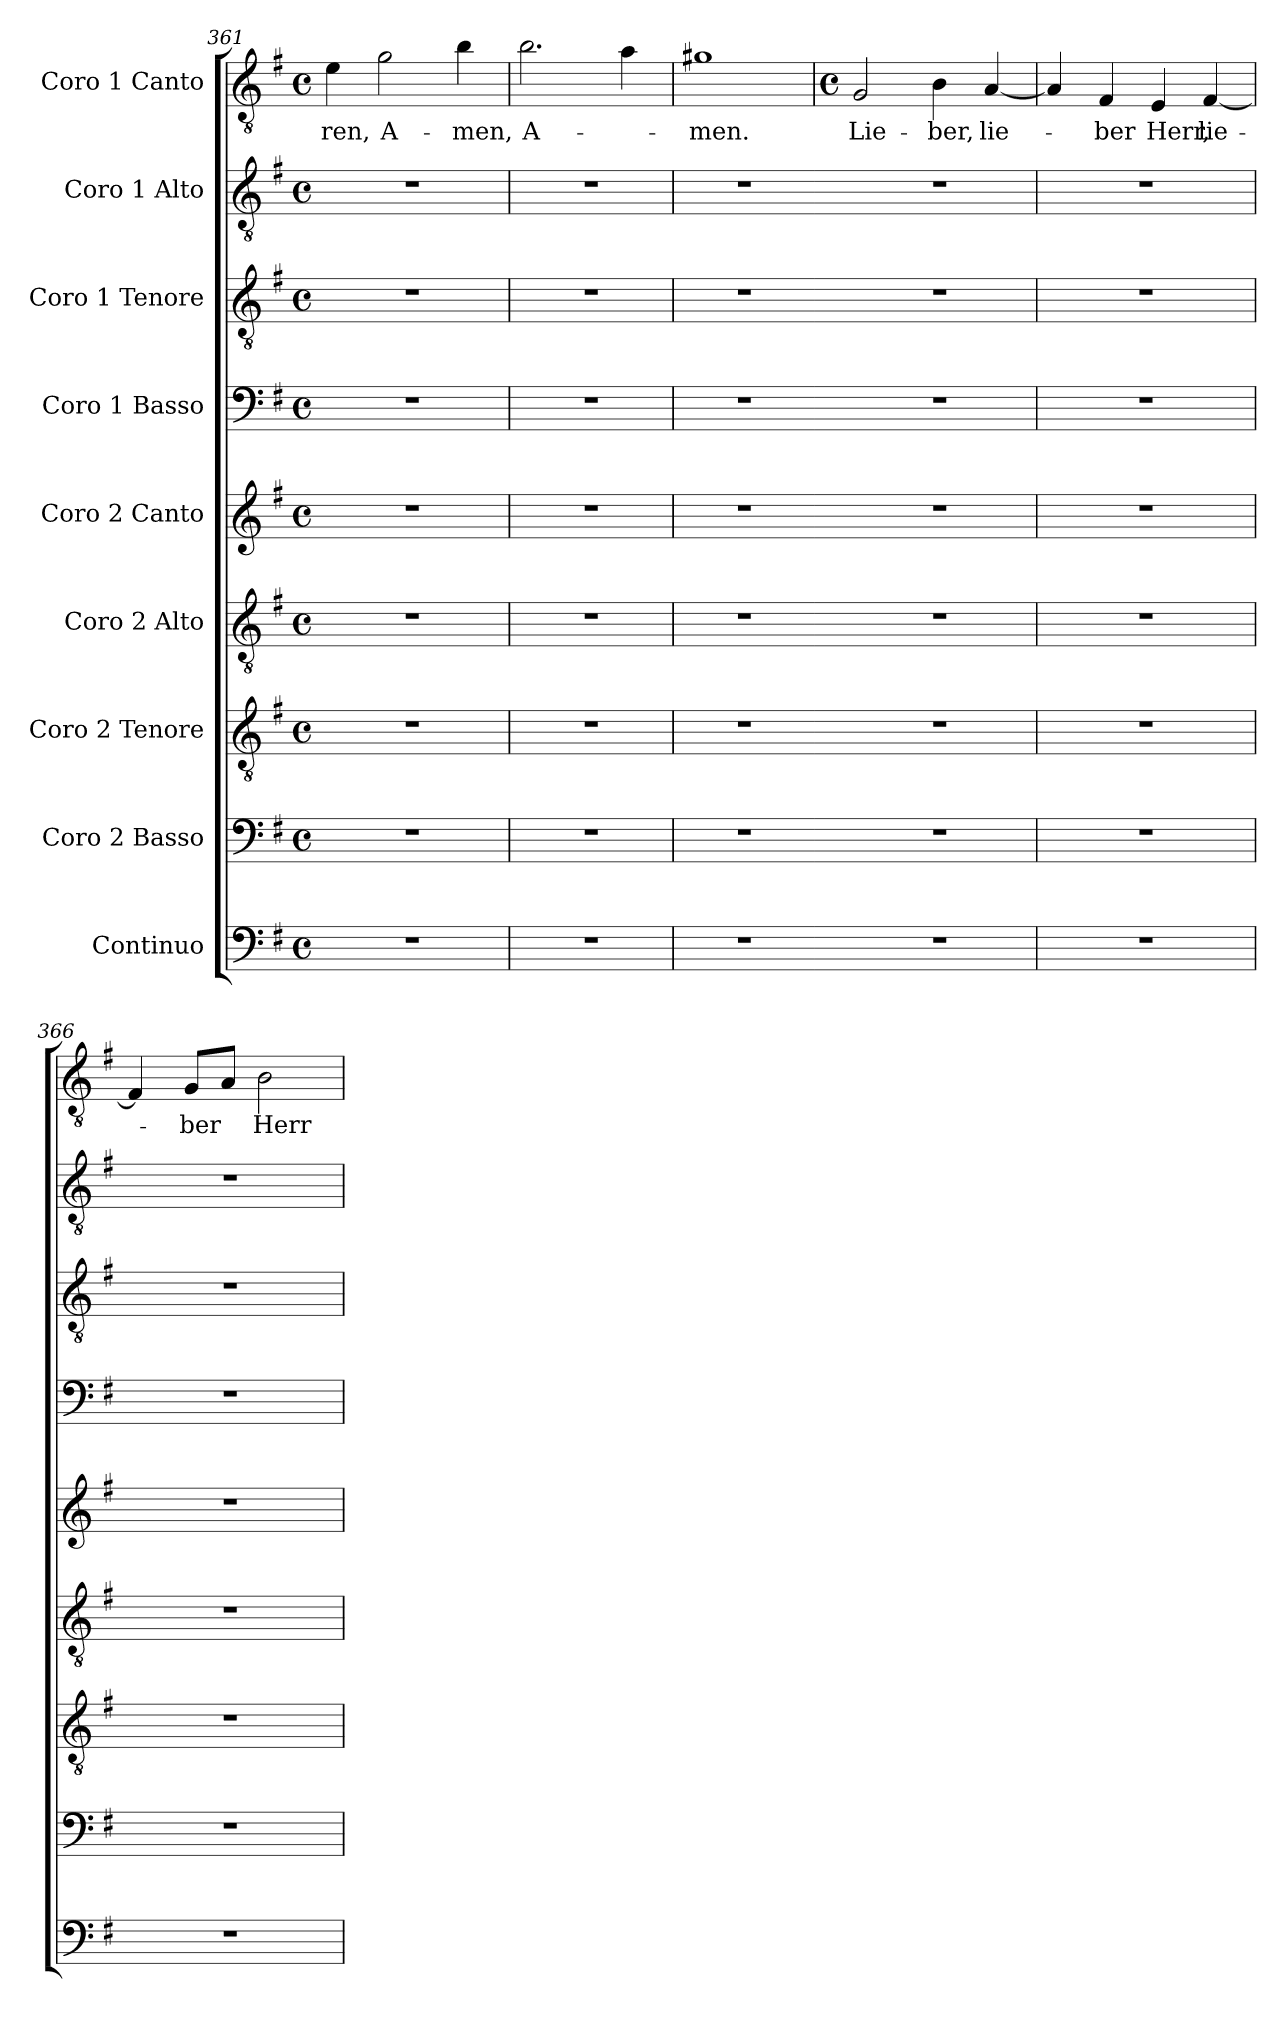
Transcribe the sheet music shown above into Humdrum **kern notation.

**kern	**kern	**kern	**kern	**kern	**kern	**kern	**kern	**kern	**text
*part9	*part8	*part7	*part6	*part5	*part4	*part3	*part2	*part1	*part1
*staff9	*staff8	*staff7	*staff6	*staff5	*staff4	*staff3	*staff2	*staff1	*staff1
*I"Continuo	*I"Coro 2  Basso	*I"Coro 2  Tenore	*I"Coro 2  Alto	*I"Coro 2  Canto	*I"Coro 1  Basso	*I"Coro 1  Tenore	*I"Coro 1  Alto	*I"Coro 1  Canto	*
*clefF4	*clefF4	*clefGv2	*clefGv2	*clefG2	*clefF4	*clefGv2	*clefGv2	*clefGv2	*
*k[f#]	*k[f#]	*k[f#]	*k[f#]	*k[f#]	*k[f#]	*k[f#]	*k[f#]	*k[f#]	*
*G:	*G:	*G:	*G:	*G:	*G:	*G:	*G:	*G:	*
*M4/4	*M4/4	*M4/4	*M4/4	*M4/4	*M4/4	*M4/4	*M4/4	*M4/4	*
*met(c)	*met(c)	*met(c)	*met(c)	*met(c)	*met(c)	*met(c)	*met(c)	*met(c)	*
=361	=361	=361	=361	=361	=361	=361	=361	=361	=361
!	!	!	!	!	!	!	!	!	!LO:LY:b:cj
1r	1r	1r	1r	1r	1r	1r	1r	4e\	-ren,
!	!	!	!	!	!	!	!	!	!LO:LY:b:cj
.	.	.	.	.	.	.	.	2g\	A-
!	!	!	!	!	!	!	!	!	!LO:LY:b:cj
.	.	.	.	.	.	.	.	4b\	-men,
=362	=362	=362	=362	=362	=362	=362	=362	=362	=362
!	!	!	!	!	!	!	!	!	!LO:LY:b:cj
1r	1r	1r	1r	1r	1r	1r	1r	2.b\	A-
.	.	.	.	.	.	.	.	4a\	.
=363	=363	=363	=363	=363	=363	=363	=363	=363	=363
!	!	!	!	!	!	!	!	!	!LO:LY:b:cj
1r	1r	1r	1r	1r	1r	1r	1r	1g#X	-men.
!!LO:PB:g=z
=364	=364	=364	=364	=364	=364	=364	=364	=364!	=364!
*	*	*	*	*	*	*	*	*M4/4	*
*	*	*	*	*	*	*	*	*met(c)	*
!	!	!	!	!	!	!	!	!	!LO:LY:b:cj
1r	1r	1r	1r	1r	1r	1r	1r	2G/	Lie-
!	!	!	!	!	!	!	!	!	!LO:LY:b:cj
.	.	.	.	.	.	.	.	4B\	-ber,
!	!	!	!	!	!	!	!	!	!LO:LY:b:cj
.	.	.	.	.	.	.	.	[<4A/	lie-
=365	=365	=365	=365	=365	=365	=365	=365	=365	=365
1r	1r	1r	1r	1r	1r	1r	1r	4A/]	.
!	!	!	!	!	!	!	!	!	!LO:LY:b:cj
.	.	.	.	.	.	.	.	4F#/	-ber
!	!	!	!	!	!	!	!	!	!LO:LY:b:cj
.	.	.	.	.	.	.	.	4E/	Herr,
!	!	!	!	!	!	!	!	!	!LO:LY:b:cj
.	.	.	.	.	.	.	.	[<4F#/	lie-
=366	=366	=366	=366	=366	=366	=366	=366	=366	=366
1r	1r	1r	1r	1r	1r	1r	1r	4F#/]	.
!	!	!	!	!	!	!	!	!	!LO:LY:b:cj
.	.	.	.	.	.	.	.	8G/L	-ber
.	.	.	.	.	.	.	.	8A/J	.
!	!	!	!	!	!	!	!	!	!LO:LY:b:cj
.	.	.	.	.	.	.	.	2B\	Herr
=	=	=	=	=	=	=	=	=	=
*-	*-	*-	*-	*-	*-	*-	*-	*-	*-
